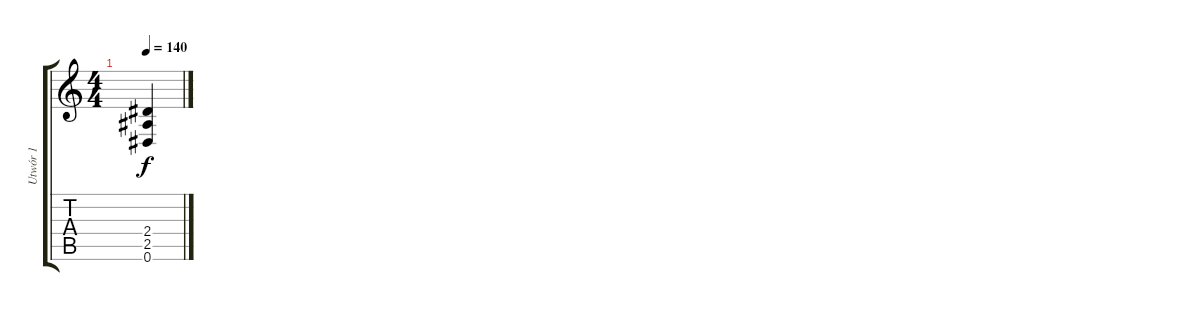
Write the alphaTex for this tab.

\track ("Utwór 1" "Utwór 1") {instrument distortionguitar}
\staff {score tabs}
\tuning (Eb4 Bb3 Gb3 Db3 Ab2 Eb2) {hide}
\ts (4 4)
\tempo 140
\clef g2
\ks c
(2.4 2.5 0.6).4{dy f}
